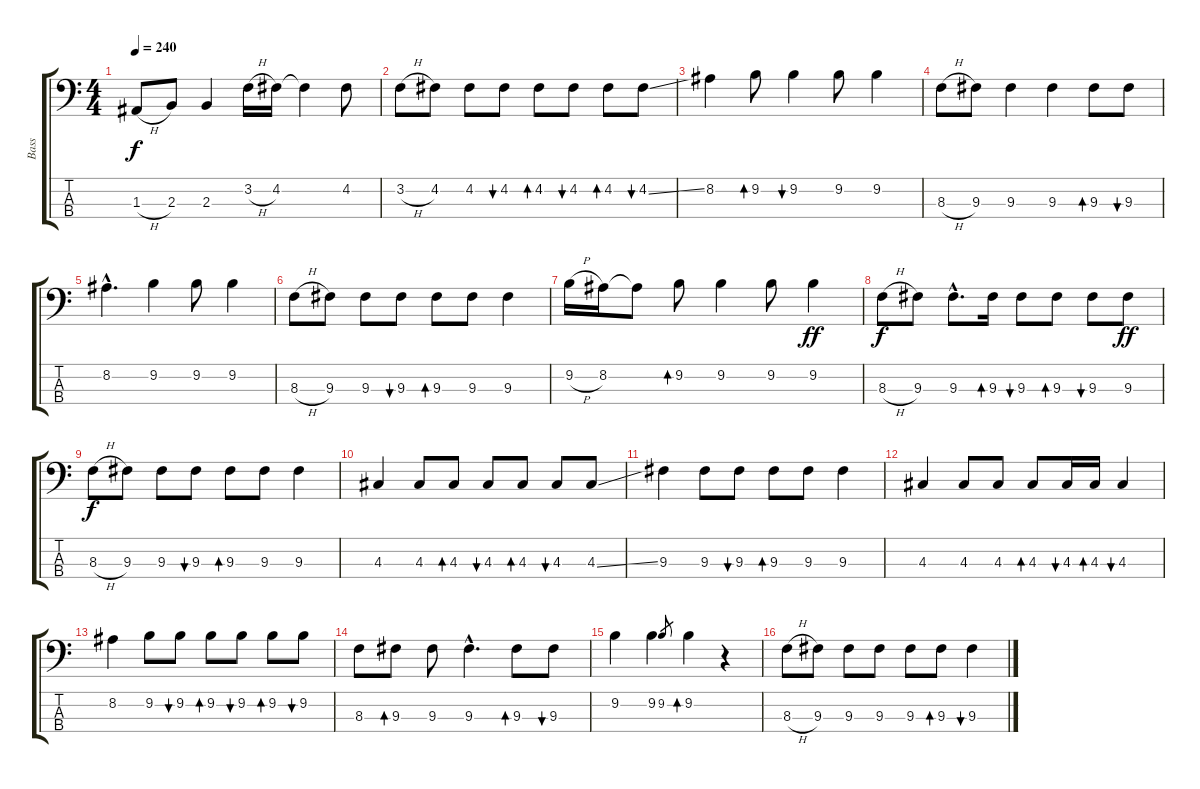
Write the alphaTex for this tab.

\track ("Bass" "Bass") {instrument electricbasspick}
\staff {score tabs}
\tuning (G2 D2 A1 E1) {hide}
\ts (4 4)
\tempo 240
\clef f4
\ks c
1.3{h}.8{dy f} 2.3.8 2.3.4 3.2{h}.16 4.2.16 4.2{t}.4 4.2.8 |
3.2{h}.8 4.2.8 4.2.8 4.2.8{bu 240} 4.2.8{bd 240} 4.2.8{bu 240} 4.2.8{bd 240} 4.2{ss}.8{bu 240} |
8.2.4 9.2.8{bd 240} 9.2.4{bu 240} 9.2.8 9.2.4 |
8.3{h}.8 9.3.8 9.3.4 9.3.4 9.3.8{bd 240} 9.3.8{bu 240} |
8.2{hac}.4{d} 9.2.4 9.2.8 9.2.4 |
8.3{h}.8 9.3.8 9.3.8 9.3.8{bu 240} 9.3.8{bd 240} 9.3.8 9.3.4 |
9.2{h}.16 8.2.16 8.2{t}.8 9.2.8{bd 240} 9.2.4 9.2.8 9.2.4{dy ff} |
8.3{h}.8{dy f} 9.3.8 9.3{hac}.8{d} 9.3.16{bd 120} 9.3.8{bu 240} 9.3.8{bd 240} 9.3.8{bu 240} 9.3.8{dy ff} |
8.3{h}.8{dy f} 9.3.8 9.3.8 9.3.8{bu 240} 9.3.8{bd 240} 9.3.8 9.3.4 |
4.3.4 4.3.8 4.3.8{bd 240} 4.3.8{bu 240} 4.3.8{bd 240} 4.3.8{bu 240} 4.3{ss}.8 |
9.3.4 9.3.8 9.3.8{bu 240} 9.3.8{bd 240} 9.3.8 9.3.4 |
4.3.4 4.3.8 4.3.8 4.3.8{bd 240} 4.3.16{bu 120} 4.3.16{bd 120} 4.3.4{bu 240} |
8.2.4 9.2.8 9.2.8{bu 240} 9.2.8{bd 240} 9.2.8{bu 240} 9.2.8{bd 240} 9.2.8{bu 240} |
8.3.8 9.3.8{bd 240} 9.3.8 9.3{hac}.4{d} 9.3.8{bd 240} 9.3.8{bu 240} |
9.2.4 9.2.4 9.2.8{gr} 9.2.4{bd 240} r.4 |
8.3{h}.8 9.3.8 9.3.8 9.3.8 9.3.8 9.3.8{bd 240} 9.3.4{bu 240}
